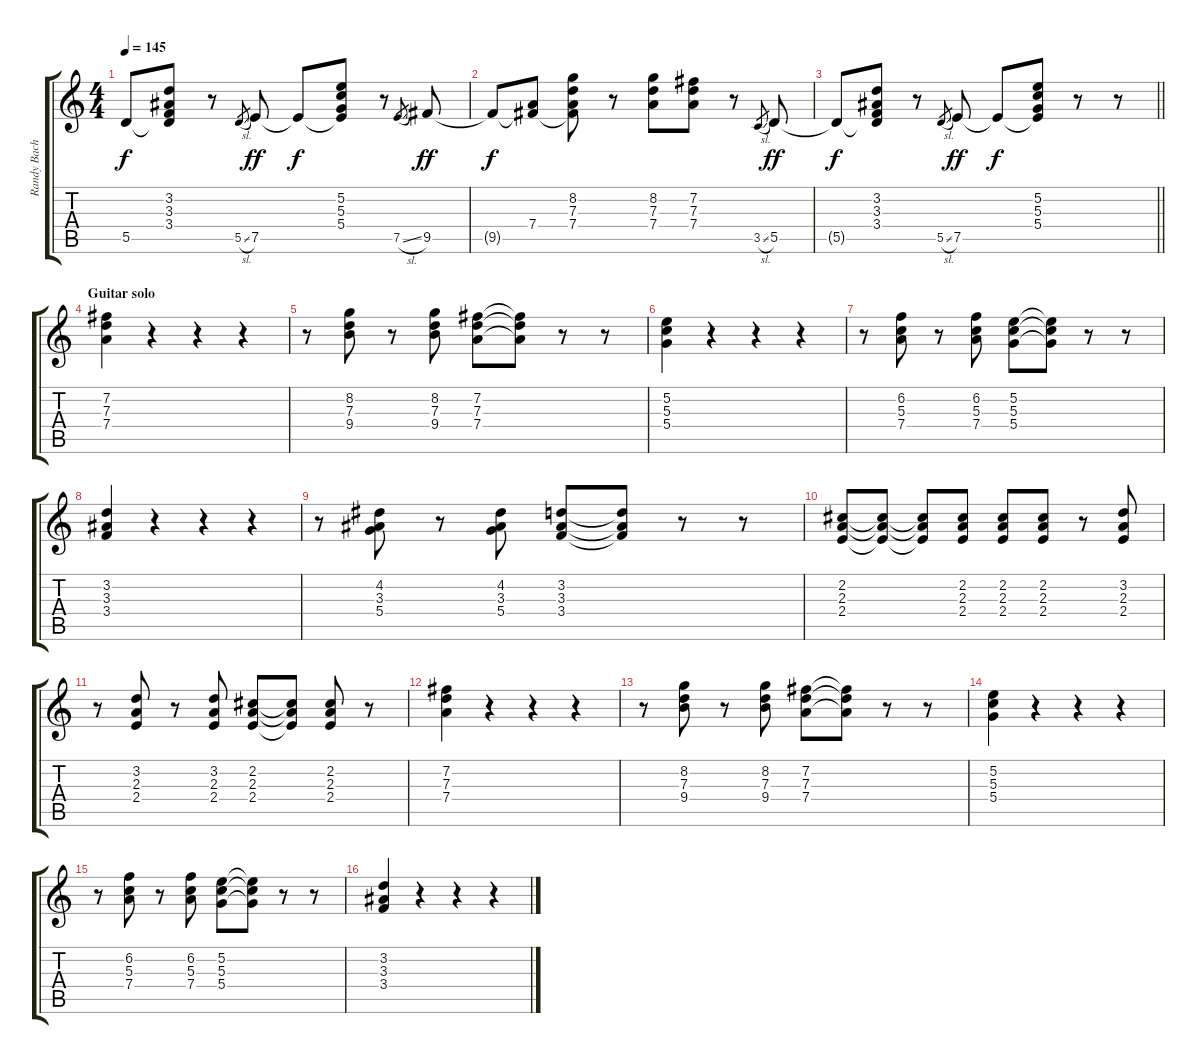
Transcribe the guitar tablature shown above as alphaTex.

\track ("Randy Bachman (clean gtr)" "Randy Bach") {instrument electricguitarclean}
\staff {score tabs}
\tuning (E4 B3 G3 D3 A2 E2) {hide}
\ts (4 4)
\tempo 145
\clef g2
\ks c
5.5{t}.8{dy f} (3.2 3.3 3.4 5.5{t}).8 r.8 5.5{sl}.8{gr} 7.5.8{dy ff} 7.5{t}.8{dy f} (5.2 5.3 5.4 7.5{t}).8 r.8 7.5{sl}.8{gr} 9.5.8{dy ff} |
9.5{t}.8{dy f} (7.4 9.5{t}).8 (8.2 7.3 7.4 9.5{t}).8 r.8 (8.2 7.3 7.4).8 (7.2 7.3 7.4).8 r.8 3.5{sl}.8{gr} 5.5.8{dy ff} |
\barLineRight lightlight
5.5{t}.8{dy f} (3.2 3.3 3.4 5.5{t}).8 r.8 5.5{sl}.8{gr} 7.5.8{dy ff} 7.5{t}.8{dy f} (5.2 5.3 5.4 7.5{t}).8 r.8 r.8 |
\section ("" "Guitar solo")
(7.2 7.3 7.4).4 r.4 r.4 r.4 |
r.8 (8.2 7.3 9.4).8 r.8 (8.2 7.3 9.4).8 (7.2 7.3 7.4).8 (7.2{t} 7.3{t} 7.4{t}).8 r.8 r.8 |
(5.2 5.3 5.4).4 r.4 r.4 r.4 |
r.8 (6.2 5.3 7.4).8 r.8 (6.2 5.3 7.4).8 (5.2 5.3 5.4).8 (5.2{t} 5.3{t} 5.4{t}).8 r.8 r.8 |
(3.2 3.3 3.4).4 r.4 r.4 r.4 |
r.8 (4.2 3.3 5.4).8 r.8 (4.2 3.3 5.4).8 (3.2 3.3 3.4).8 (3.2{t} 3.3{t} 3.4{t}).8 r.8 r.8 |
(2.2 2.3 2.4).8 (2.2{t} 2.3{t} 2.4{t}).8 (2.2{t} 2.3{t} 2.4{t}).8 (2.2 2.3 2.4).8 (2.2 2.3 2.4).8 (2.2 2.3 2.4).8 r.8 (3.2 2.3 2.4).8 |
r.8 (3.2 2.3 2.4).8 r.8 (3.2 2.3 2.4).8 (2.2 2.3 2.4).8 (2.2{t} 2.3{t} 2.4{t}).8 (2.2 2.3 2.4).8 r.8 |
(7.2 7.3 7.4).4 r.4 r.4 r.4 |
r.8 (8.2 7.3 9.4).8 r.8 (8.2 7.3 9.4).8 (7.2 7.3 7.4).8 (7.2{t} 7.3{t} 7.4{t}).8 r.8 r.8 |
(5.2 5.3 5.4).4 r.4 r.4 r.4 |
r.8 (6.2 5.3 7.4).8 r.8 (6.2 5.3 7.4).8 (5.2 5.3 5.4).8 (5.2{t} 5.3{t} 5.4{t}).8 r.8 r.8 |
(3.2 3.3 3.4).4 r.4 r.4 r.4
